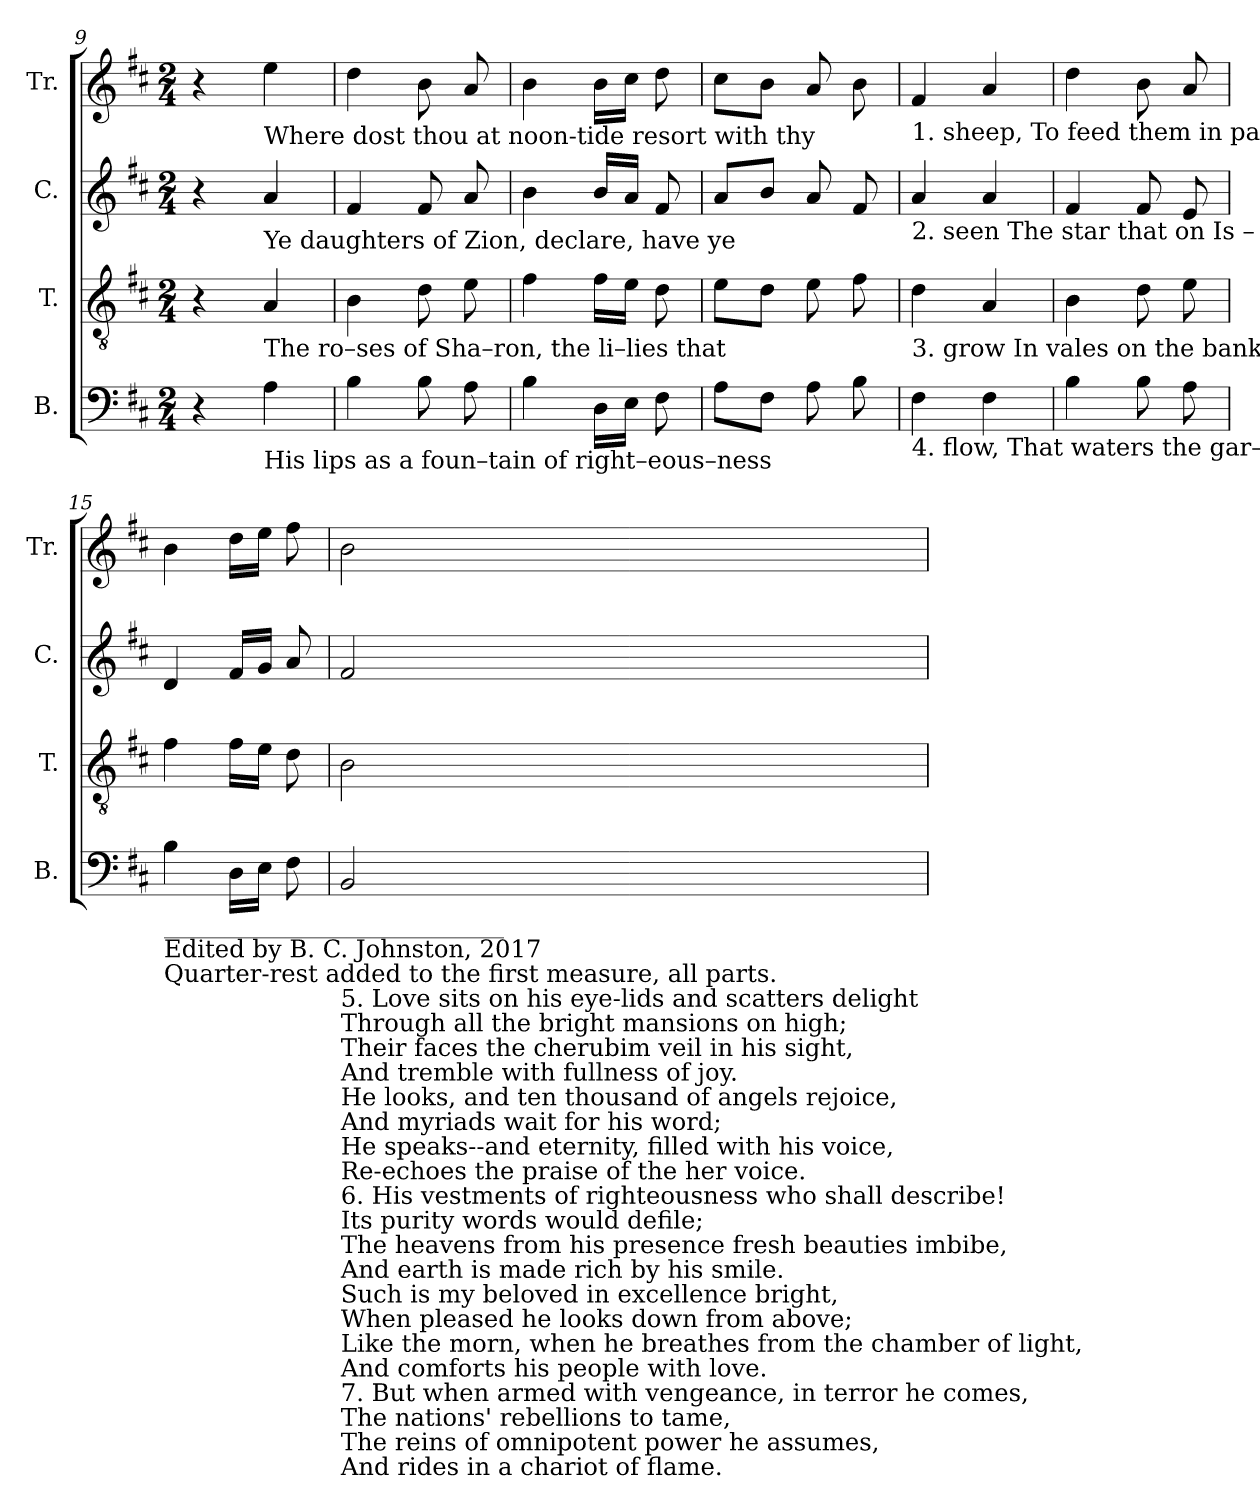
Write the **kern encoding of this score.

**kern	**kern	**kern	**kern
*part4	*part3	*part2	*part1
*staff4	*staff3	*staff2	*staff1
*I"B.	*I"T.	*I"C.	*I"Tr.
*I'B.	*I'T.	*I'C.	*I'Tr.
*clefF4	*clefGv2	*clefG2	*clefG2
*k[f#c#]	*k[f#c#]	*k[f#c#]	*k[f#c#]
*M2/4	*M2/4	*M2/4	*M2/4
=9	=9	=9	=9
4r	4r	4r	4r
!	!	!	!LO:TX:b:t=Where dost thou at noon-tide resort with thy
!	!	!LO:TX:b:t=Ye  daughters  of  Zion,  declare,  have  ye	!
!	!LO:TX:b:t=The  ro–ses  of   Sha–ron, the  li–lies  that	!	!
!LO:TX:b:t=His  lips as a foun–tain of right–eous–ness	!	!	!
4A\	4A/	4a/	4ee\
=10	=10	=10	=10
4B\	4B\	4f#/	4dd\
8B\	8d\	8f#/	8b\
8A\	8e\	8a/	8a/
=11	=11	=11	=11
4B\	4f#\	4b\	4b\
16D\LL	16f#\LL	16b/LL	16b\LL
16E\JJ	16e\JJ	16a/JJ	16cc#\JJ
8F#\	8d\	8f#/	8dd\
=12	=12	=12	=12
8A\L	8e\L	8a/L	8cc#\L
8F#\J	8d\J	8b/J	8b\J
8A\	8e\	8a/	8a/
8B\	8f#\	8f#/	8b\
!!LO:LB:g=z
=13	=13	=13	=13
!	!	!	!LO:TX:b:t=1. sheep,  To feed them in pastures  of  love?         For   why   in   the    valley  of  death  should  I  weep,  Or   a–lone  in  wil–der–ness   rove?
!	!	!LO:TX:b:t=2. seen   The star  that on  Is – ra – el  shone?        Say,   if  in  your   tents  my  be–lo–ved   has   been,  And where with his flocks he is gone?	!
!	!LO:TX:b:t=3. grow  In vales on the banks of the streams;        On his cheeks, in the beauty of ex–cel–lence  blow,  And his eyes are as quivers of beams!	!	!
!LO:TX:b:t=4. flow,  That  waters  the gar–den of  grace;        From  which  their  salvation the Gentiles  shall  know,  And bask in the smiles of his  face.	!	!	!
4F#\	4d\	4a/	4f#/
4F#\	4A/	4a/	4a/
=14	=14	=14	=14
4B\	4B\	4f#/	4dd\
8B\	8d\	8f#/	8b\
8A\	8e\	8e/	8a/
=15	=15	=15	=15
!LO:TX:b:t=____________________________	!	!	!
!LO:TX:b:t=Edited by B. C. Johnston, 2017	!	!	!
!LO:TX:b:t=Quarter-rest added to the first measure, all parts.	!	!	!
4B\	4f#\	4d/	4b\
16D\LL	16f#\LL	16f#/LL	16dd\LL
16E\JJ	16e\JJ	16g/JJ	16ee\JJ
8F#\	8d\	8a/	8ff#\
=16	=16	=16	=16
!LO:TX:b:t=5.  Love sits on his eye-lids and scatters delight	!	!	!
!LO:TX:b:t=Through all the bright mansions on high;	!	!	!
!LO:TX:b:t=Their faces the cherubim veil in his sight,	!	!	!
!LO:TX:b:t=And tremble with fullness of joy.	!	!	!
!LO:TX:b:t=He looks, and ten thousand of angels rejoice,	!	!	!
!LO:TX:b:t=And myriads wait for his word;	!	!	!
!LO:TX:b:t=He speaks--and eternity, filled with his voice,	!	!	!
!LO:TX:b:t=Re-echoes the praise of the her voice.	!	!	!
!LO:TX:b:t=6.  His vestments of righteousness who shall describe!	!	!	!
!LO:TX:b:t=Its purity words would defile;	!	!	!
!LO:TX:b:t=The heavens from his presence fresh beauties imbibe,	!	!	!
!LO:TX:b:t=And earth is made rich by his smile.	!	!	!
!LO:TX:b:t=Such is my beloved in excellence bright,	!	!	!
!LO:TX:b:t=When pleased he looks down from above;	!	!	!
!LO:TX:b:t=Like the morn, when he breathes from the chamber of light,	!	!	!
!LO:TX:b:t=And comforts his people with love.	!	!	!
!LO:TX:b:t=7.  But when armed with vengeance, in terror he comes,	!	!	!
!LO:TX:b:t=The nations' rebellions to tame,	!	!	!
!LO:TX:b:t=The reins of omnipotent power he assumes,	!	!	!
!LO:TX:b:t=And rides in a chariot of flame.	!	!	!
2BB/	2B\	2f#/	2b\
=	=	=	=
*-	*-	*-	*-
